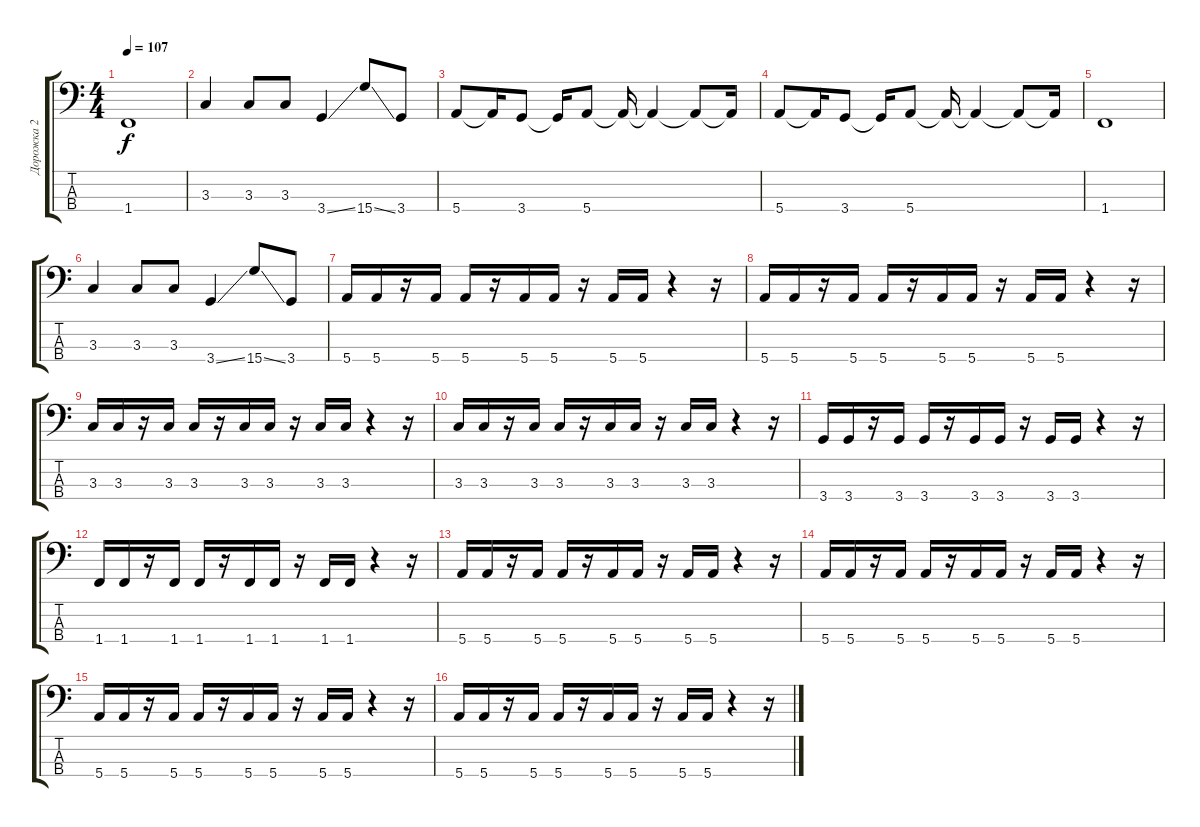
\track ("Дорожка 2" "Дорожка 2") {instrument fretlessbass}
\staff {score tabs}
\tuning (G2 D2 A1 E1) {hide}
\ts (4 4)
\tempo 107
\clef f4
\ks c
1.4.1{dy f} |
3.3.4 3.3.8 3.3.8 3.4{ss}.4 15.4{ss}.8 3.4.8 |
5.4.8 5.4{t}.16 3.4.8 3.4{t}.16 5.4.8 5.4{t}.16 5.4{t}.4 5.4{t}.8 5.4{t}.16 |
5.4.8 5.4{t}.16 3.4.8 3.4{t}.16 5.4.8 5.4{t}.16 5.4{t}.4 5.4{t}.8 5.4{t}.16 |
1.4.1 |
3.3.4 3.3.8 3.3.8 3.4{ss}.4 15.4{ss}.8 3.4.8 |
5.4.16 5.4.16 r.16 5.4.16 5.4.16 r.16 5.4.16 5.4.16 r.16 5.4.16 5.4.16 r.4 r.16 |
5.4.16 5.4.16 r.16 5.4.16 5.4.16 r.16 5.4.16 5.4.16 r.16 5.4.16 5.4.16 r.4 r.16 |
3.3.16 3.3.16 r.16 3.3.16 3.3.16 r.16 3.3.16 3.3.16 r.16 3.3.16 3.3.16 r.4 r.16 |
3.3.16 3.3.16 r.16 3.3.16 3.3.16 r.16 3.3.16 3.3.16 r.16 3.3.16 3.3.16 r.4 r.16 |
3.4.16 3.4.16 r.16 3.4.16 3.4.16 r.16 3.4.16 3.4.16 r.16 3.4.16 3.4.16 r.4 r.16 |
1.4.16 1.4.16 r.16 1.4.16 1.4.16 r.16 1.4.16 1.4.16 r.16 1.4.16 1.4.16 r.4 r.16 |
5.4.16 5.4.16 r.16 5.4.16 5.4.16 r.16 5.4.16 5.4.16 r.16 5.4.16 5.4.16 r.4 r.16 |
5.4.16 5.4.16 r.16 5.4.16 5.4.16 r.16 5.4.16 5.4.16 r.16 5.4.16 5.4.16 r.4 r.16 |
5.4.16 5.4.16 r.16 5.4.16 5.4.16 r.16 5.4.16 5.4.16 r.16 5.4.16 5.4.16 r.4 r.16 |
5.4.16 5.4.16 r.16 5.4.16 5.4.16 r.16 5.4.16 5.4.16 r.16 5.4.16 5.4.16 r.4 r.16
